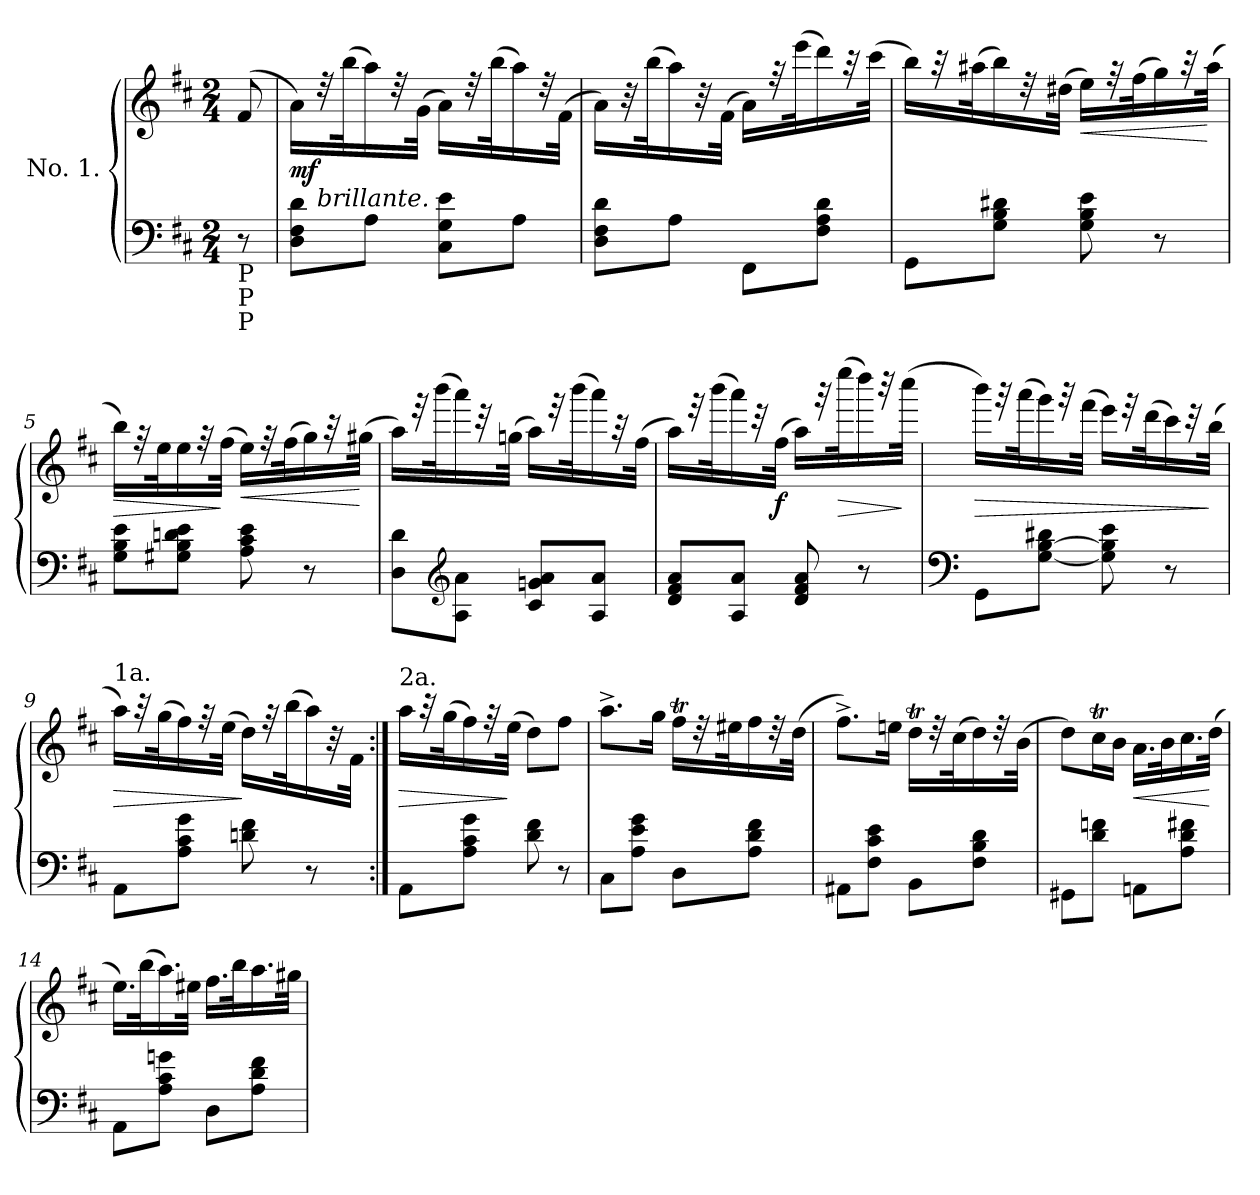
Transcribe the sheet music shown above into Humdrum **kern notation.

**kern	**kern	**dynam
*part1	*part1	*part1
*staff2	*staff1	*staff1/2
*I"No. 1.	*	*
*clefF4	*clefG2	*
*k[f#c#]	*k[f#c#]	*
*D:	*D:	*
*M2/4	*M2/4	*
*MM108	*MM108	*
=1	=1	=1
!LO:TX:b:t=P	!	!
!LO:TX:b:t=P	!	!
!LO:TX:b:t=P	!	!
8r	(<8f#/	.
=2	=2	=2
!	!	!LO:DY:b
8D\ 8F#\ 8d\L	16a\LL)	mf
!	!LO:TX:b:i:t=brillante.	!
.	32rdd	.
.	(>32bb\K	.
8A\J	16aa\)	.
.	32rdd	.
.	(>32g\JJk	.
8C#\ 8G\ 8e\L	16a\LL)	.
.	32rdd	.
.	(>32bb\K	.
8A\J	16aa\)	.
.	32rdd	.
.	(>32f#\JJk	.
=3	=3	=3
8D\ 8F#\ 8d\L	16a\LL)	.
.	32r	.
.	(>32bb\K	.
8A\J	16aa\)	.
.	32r	.
.	(>32f#\JJk	.
8FF#\L	16a\LL)	.
.	32rff	.
.	(>32eee\K	.
8F#\ 8A\ 8d\J	16ddd\)	.
.	32raa	.
.	(>32ccc#\JJk	.
=4	=4	=4
8GG\L	16bb\LL)	.
.	32raa	.
.	(>32aa#X\K	.
8G\ 8B\ 8d#X\J	16bb\)	.
.	32rdd	.
.	(>32dd#X\JJk	.
!	!	!LO:HP:b
8G\ 8B\ 8e\	16ee\LL)	<
.	32rff	.
.	(>32ff#\K	.
8r	16gg\)	.
.	32raa	.
.	(>32aa#\JJk	[
!!LO:LB:g=z
=5	=5	=5
!	!	!LO:HP:b
8G\ 8B\ 8e\L	16bb\LL)	>
.	32rff	.
.	32ee\K	.
8G#X\ 8B\ 8dn\ 8e\J	16ee\	.
.	32rff	.
.	(>32ff#\JJk	]
!	!	!LO:HP:b
8A\ 8c#\ 8e\	16ee\LL)	<
.	32rff	.
.	(>32ff#\K	.
8r	16gg\)	.
.	32raa	.
.	(>32gg#X\JJk	[
=6	=6	=6
8D\ 8d\L	16aa\LL)	.
.	32reee	.
.	(>32bbb\K	.
*clefG2	*	*
8A\ 8a\J	16aaa\)	.
.	32r	.
.	(>32ggn\JJk	.
8c#/ 8gn/ 8a/L	16aa\LL)	.
.	32reee	.
.	(>32bbb\K	.
8A/ 8a/J	16aaa\)	.
.	32r	.
.	(>32ff#\JJk	.
=7	=7	=7
8d/ 8f#/ 8a/L	16aa\LL)	.
.	32reee	.
.	(>32bbb\K	.
8A/ 8a/J	16aaa\)	.
.	32rccc	.
!	!	!LO:DY:b
.	(>32ff#\JJk	f
8d/ 8f#/ 8a/	16aa\LL)	.
.	32rggg	.
!	!	!LO:HP:b
.	(>32eeee\K	>
8r	16dddd\)	.
.	32rbbb	.
.	(>32cccc#\JJk	]
!!LO:LB:g=z
=8	=8	=8
*clefF4	*	*
!	!	!LO:HP:b
8GG\L	16bbb\LL)	>
.	32rggg	.
.	(>32aaa\K	.
[8G\ [8B\ 8d#X\J	16ggg\)	.
.	32rggg	.
.	(>32fff#\JJk	.
8G\] 8B\] 8e\	16eee\LL)	.
.	32reee	.
.	(>32ddd\K	.
8r	16ccc#\)	.
.	32rccc	.
.	(>32bb\JJk	]
=9	=9	=9
!	!LO:TX:a:t=1a.	!
!	!	!LO:HP:b
8AA\L	16aa\LL)	>
.	32raa	.
.	(>32gg\K	.
8A\ 8c#\ 8g\J	16ff#\)	.
.	32rff	.
.	(>32ee\JJk	.
8dn\ 8f#\	16dd\LL)	]
.	32rff	.
.	(>32bb\K	.
8r	16aa\)	.
.	32r	.
.	32f#\JJk	.
=10:|!	=10:|!	=10:|!
!	!LO:TX:a:t=2a.	!
!	!	!LO:HP:b
8AA\L	16aa\LL	>
.	32raa	.
.	(>32gg\K	.
8A\ 8c#\ 8g\J	16ff#\)	.
.	32rff	.
.	(>32ee\JJk	]
8d\ 8f#\	8dd\L)	.
8r	8ff#\J	.
=11	=11	=11
8C#\L	8.aa^\L	.
8A\ 8e\ 8g\J	.	.
.	16gg\Jk	.
8D\L	16ff#t\LL	.
.	32rdd	.
.	32ee#X\K	.
8A\ 8d\ 8f#\J	16ff#\	.
.	32rdd	.
.	(>32dd\JJk	.
!!LO:LB:g=z
=12	=12	=12
8AA#X\L	8.ff#^\L)	.
8F#\ 8c#\ 8e\J	.	.
.	16een\Jk	.
8BB\L	16ddT\LL	.
.	32rdd	.
.	(>32cc#\K	.
8F#\ 8B\ 8d\J	16dd\)	.
.	32rdd	.
.	(>32b\JJk	.
=13	=13	=13
8GG#X\L	8dd\L)	.
8d\ 8fn\J	16cc#t\L	.
.	16b\JJ	.
!	!	!LO:HP:b
8AAn\L	16.a\LL	<
.	32b\K	.
8A\ 8d\ 8f#X\J	16.cc#\	.
.	(>32dd\JJk	[
=14	=14	=14
8AA\L	16.ee\LL)	.
.	(>32bb\K	.
8A\ 8c#\ 8gn\J	16.aa\)	.
.	32ee#X\JJk	.
8D\L	16.ff#\LL	.
.	32bb\K	.
8A\ 8d\ 8f#\J	16.aa\	.
.	32gg#X\JJk	.
=	=	=
*-	*-	*-
